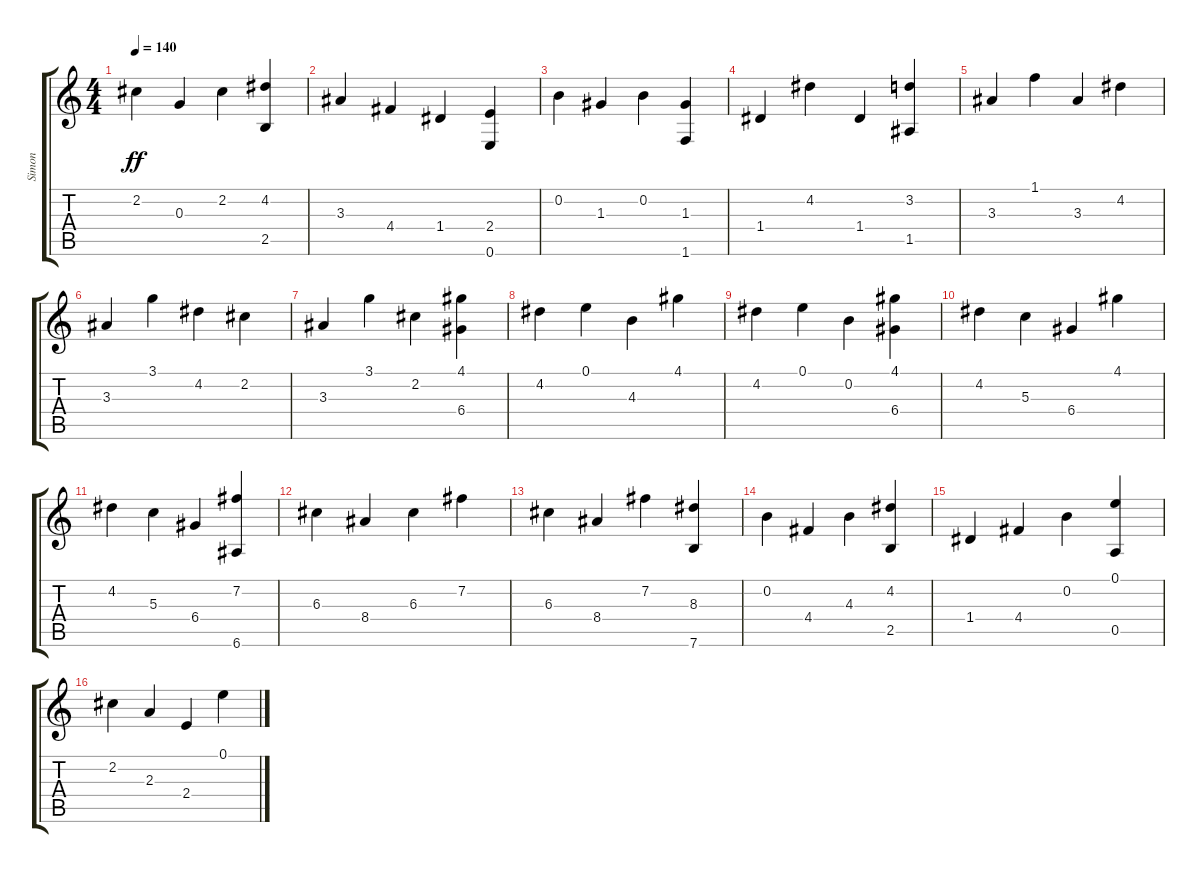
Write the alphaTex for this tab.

\track ("Simon" "Simon") {instrument acousticguitarnylon}
\staff {score tabs}
\tuning (E4 B3 G3 D3 A2 E2) {hide}
\ts (4 4)
\tempo 140
\clef g2
\ks c
2.2.4{dy ff} 0.3.4 2.2.4 (4.2 2.5).4 |
3.3.4 4.4.4 1.4.4 (2.4 0.6).4 |
0.2.4 1.3.4 0.2.4 (1.3 1.6).4 |
1.4.4 4.2.4 1.4.4 (3.2 1.5).4 |
3.3.4 1.1.4 3.3.4 4.2.4 |
3.3.4 3.1.4 4.2.4 2.2.4 |
3.3.4 3.1.4 2.2.4 (4.1 6.4).4 |
4.2.4 0.1.4 4.3.4 4.1.4 |
4.2.4 0.1.4 0.2.4 (4.1 6.4).4 |
4.2.4 5.3.4 6.4.4 4.1.4 |
4.2.4 5.3.4 6.4.4 (7.2 6.6).4 |
6.3.4 8.4.4 6.3.4 7.2.4 |
6.3.4 8.4.4 7.2.4 (8.3 7.6).4 |
0.2.4 4.4.4 4.3.4 (4.2 2.5).4 |
1.4.4 4.4.4 0.2.4 (0.1 0.5).4 |
2.2.4 2.3.4 2.4.4 0.1.4
